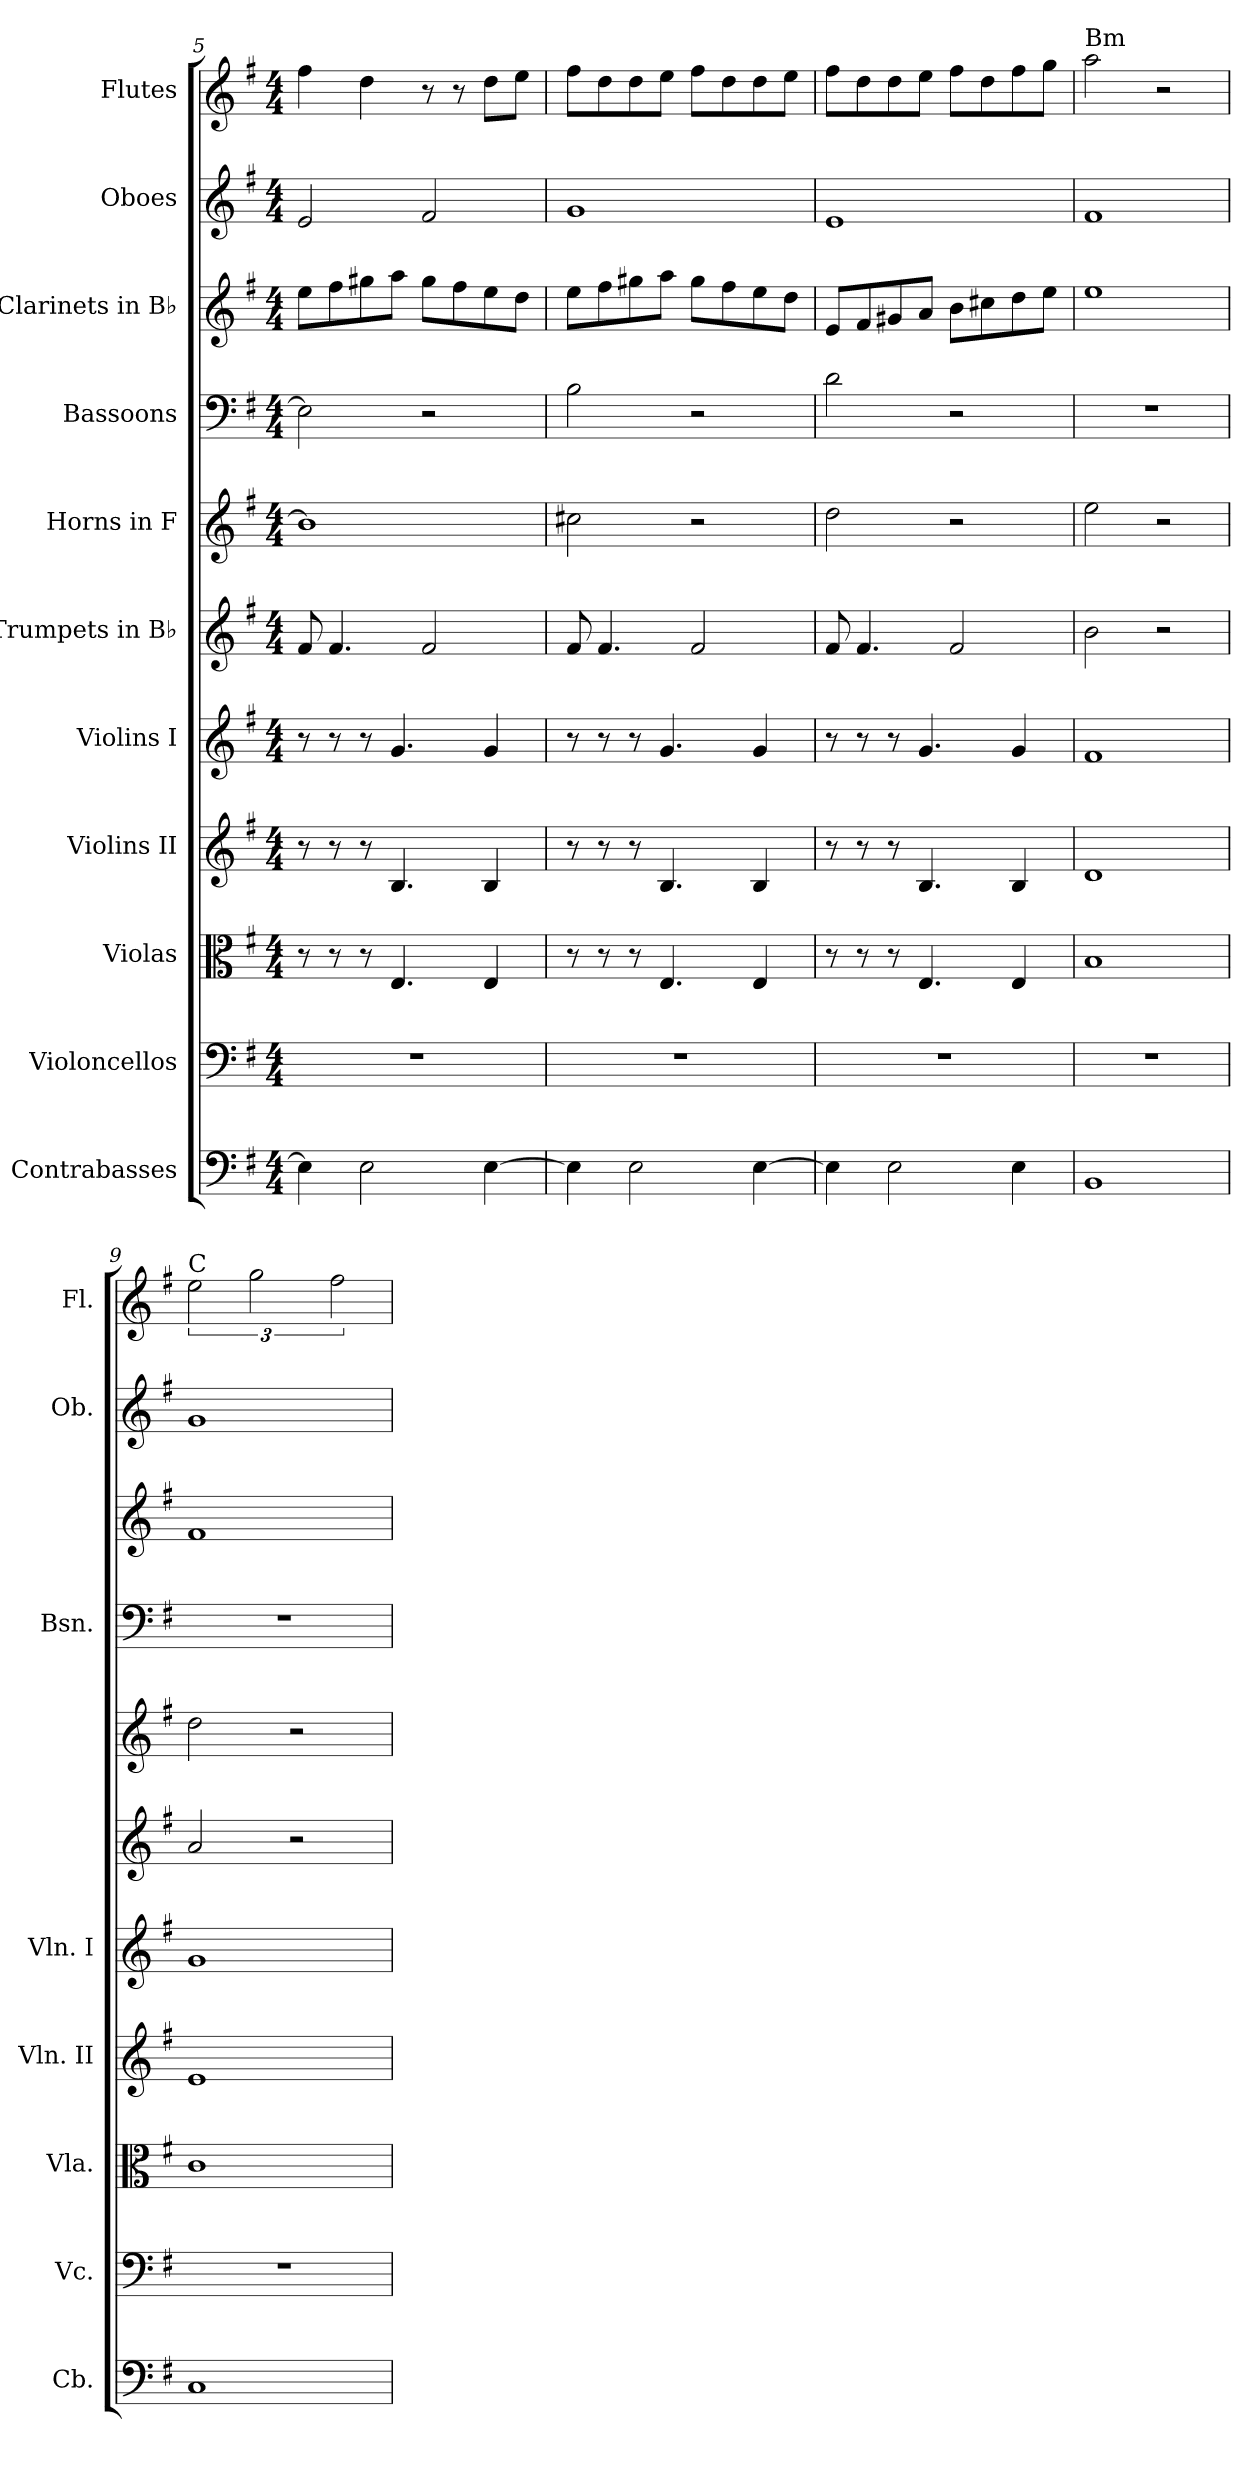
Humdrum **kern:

**kern	**kern	**kern	**kern	**kern	**kern	**kern	**kern	**kern	**kern	**kern
*part11	*part10	*part9	*part8	*part7	*part6	*part5	*part4	*part3	*part2	*part1
*staff11	*staff10	*staff9	*staff8	*staff7	*staff6	*staff5	*staff4	*staff3	*staff2	*staff1
*I"Contrabasses	*I"Violoncellos	*I"Violas	*I"Violins II	*I"Violins I	*I"Trumpets in B♭	*I"Horns in F	*I"Bassoons	*I"Clarinets in B♭	*I"Oboes	*I"Flutes
*I'Cb.	*I'Vc.	*I'Vla.	*I'Vln. II	*I'Vln. I	*	*	*I'Bsn.	*	*I'Ob.	*I'Fl.
*clefF4	*clefF4	*clefC3	*clefG2	*clefG2	*clefG2	*clefG2	*clefF4	*clefG2	*clefG2	*clefG2
*ITrd7c12	*	*	*	*	*ITrd1c2	*ITrd4c7	*	*ITrd1c2	*	*
*k[f#]	*k[f#]	*k[f#]	*k[f#]	*k[f#]	*k[b-]	*k[]	*k[f#]	*k[b-]	*k[f#]	*k[f#]
*M4/4	*M4/4	*M4/4	*M4/4	*M4/4	*M4/4	*M4/4	*M4/4	*M4/4	*M4/4	*M4/4
=5	=5	=5	=5	=5	=5	=5	=5	=5	=5	=5
4EE\]	1r	8r	8r	8r	8e/	1e]	2E\]	8dd\L	2e/	4ff#\
.	.	8r	8r	8r	4.e/	.	.	8ee\	.	.
2EE\	.	8r	8r	8r	.	.	.	8ff#X\	.	4dd\
.	.	4.E/	4.B/	4.g/	.	.	.	8gg\J	.	.
.	.	.	.	.	2e/	.	2r	8ff#\L	2f#/	8r
.	.	.	.	.	.	.	.	8ee\	.	8r
[4EE\	.	4E/	4B/	4g/	.	.	.	8dd\	.	8dd\L
.	.	.	.	.	.	.	.	8cc\J	.	8ee\J
=6	=6	=6	=6	=6	=6	=6	=6	=6	=6	=6
4EE\]	1r	8r	8r	8r	8e/	2f#X\	2B\	8dd\L	1g	8ff#\L
.	.	8r	8r	8r	4.e/	.	.	8ee\	.	8dd\
2EE\	.	8r	8r	8r	.	.	.	8ff#X\	.	8dd\
.	.	4.E/	4.B/	4.g/	.	.	.	8gg\J	.	8ee\J
.	.	.	.	.	2e/	2r	2r	8ff#\L	.	8ff#\L
.	.	.	.	.	.	.	.	8ee\	.	8dd\
[4EE\	.	4E/	4B/	4g/	.	.	.	8dd\	.	8dd\
.	.	.	.	.	.	.	.	8cc\J	.	8ee\J
!!LO:PB:g=z
=7	=7	=7	=7	=7	=7	=7	=7	=7	=7	=7
4EE\]	1r	8r	8r	8r	8e/	2g\	2d\	8d/L	1e	8ff#\L
.	.	8r	8r	8r	4.e/	.	.	8e/	.	8dd\
2EE\	.	8r	8r	8r	.	.	.	8f#X/	.	8dd\
.	.	4.E/	4.B/	4.g/	.	.	.	8g/J	.	8ee\J
.	.	.	.	.	2e/	2r	2r	8a\L	.	8ff#\L
.	.	.	.	.	.	.	.	8bn\	.	8dd\
4EE\	.	4E/	4B/	4g/	.	.	.	8cc\	.	8ff#\
.	.	.	.	.	.	.	.	8dd\J	.	8gg\J
=8	=8	=8	=8	=8	=8	=8	=8	=8	=8	=8
!	!	!	!	!	!	!	!	!	!	!LO:TX:a:t=Bm
1BBB	1r	1B	1d	1f#	2a\	2a\	1r	1dd	1f#	2aa\
.	.	.	.	.	2r	2r	.	.	.	2r
=9	=9	=9	=9	=9	=9	=9	=9	=9	=9	=9
!	!	!	!	!	!	!	!	!	!	!LO:TX:a:t=C
1CC	1r	1c	1e	1g	2g/	2g\	1r	1e	1g	3ee\
.	.	.	.	.	.	.	.	.	.	3gg\
.	.	.	.	.	2r	2r	.	.	.	.
.	.	.	.	.	.	.	.	.	.	3ff#\
=	=	=	=	=	=	=	=	=	=	=
*-	*-	*-	*-	*-	*-	*-	*-	*-	*-	*-
